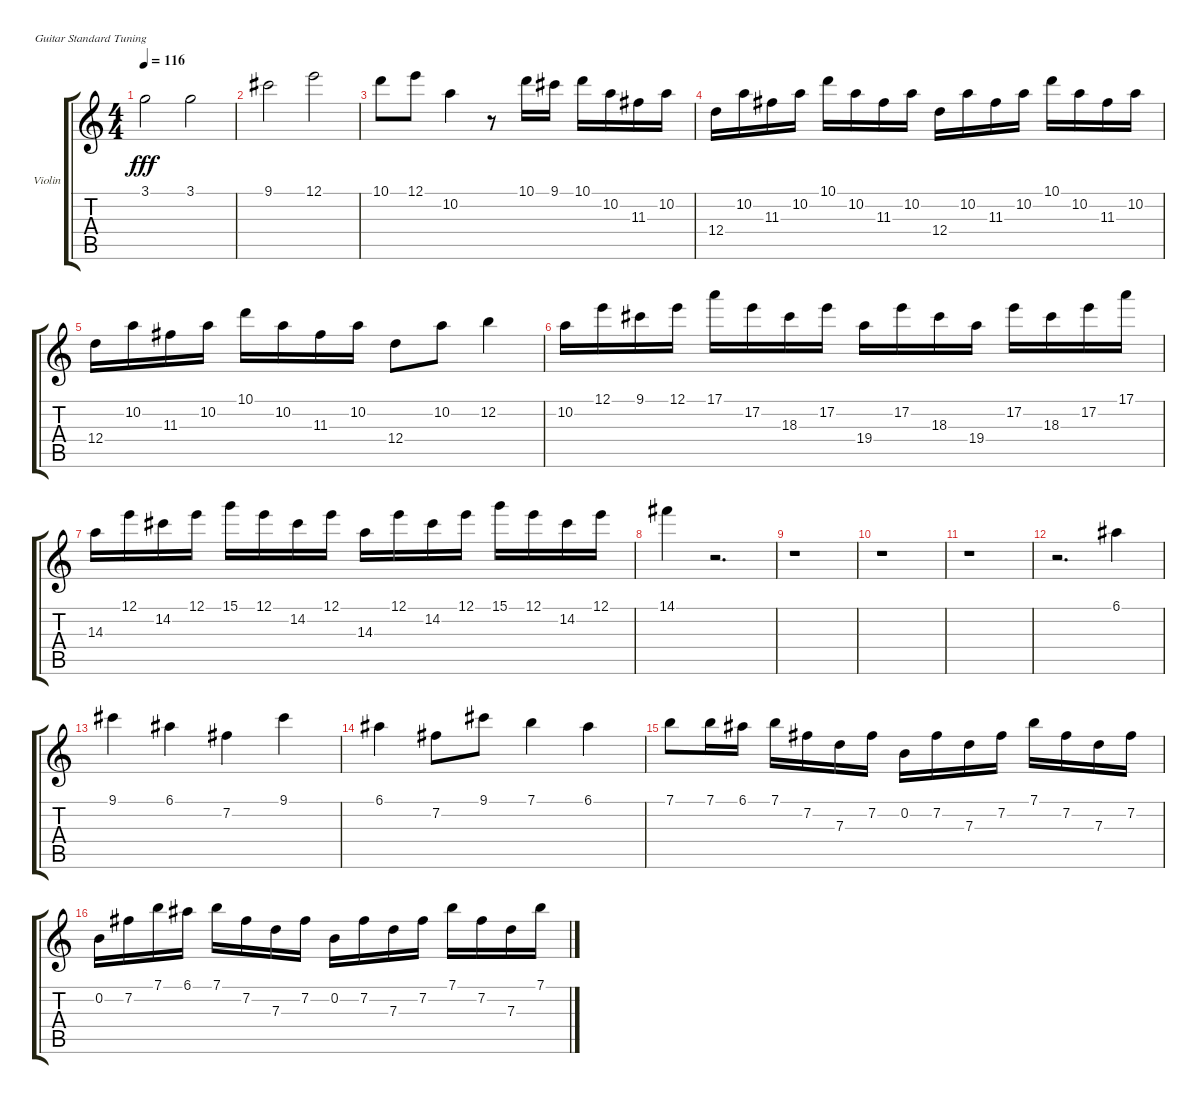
\bracketExtendMode groupsimilarinstruments
\firstSystemTrackNameOrientation horizontal
\otherSystemsTrackNameOrientation horizontal
\track ("Strings" "Violin") {instrument acousticguitarsteel}
\staff {score tabs}
\tuning (E4 B3 G3 D3 A2 E2)
\ts (4 4)
\tempo 116
\clef g2
\ks c
3.1.2{dy fff} 3.1.2 |
9.1.2 12.1.2 |
10.1.8 12.1.8 10.2.4 r.8 10.1.16 9.1.16 10.1.16 10.2.16 11.3.16 10.2.16 |
12.4.16 10.2.16 11.3.16 10.2.16 10.1.16 10.2.16 11.3.16 10.2.16 12.4.16 10.2.16 11.3.16 10.2.16 10.1.16 10.2.16 11.3.16 10.2.16 |
12.4.16 10.2.16 11.3.16 10.2.16 10.1.16 10.2.16 11.3.16 10.2.16 12.4.8 10.2.8 12.2.4 |
10.2.16 12.1.16 9.1.16 12.1.16 17.1.16 17.2.16 18.3.16 17.2.16 19.4.16 17.2.16 18.3.16 19.4.16 17.2.16 18.3.16 17.2.16 17.1.16 |
14.3.16 12.1.16 14.2.16 12.1.16 15.1.16 12.1.16 14.2.16 12.1.16 14.3.16 12.1.16 14.2.16 12.1.16 15.1.16 12.1.16 14.2.16 12.1.16 |
14.1.4 r.2{d} |
r.1 |
r.1 |
r.1 |
r.2{d} 6.1.4 |
9.1.4 6.1.4 7.2.4 9.1.4 |
6.1.4 7.2.8 9.1.8 7.1.4 6.1.4 |
7.1.8 7.1.16 6.1.16 7.1.16 7.2.16 7.3.16 7.2.16 0.2.16 7.2.16 7.3.16 7.2.16 7.1.16 7.2.16 7.3.16 7.2.16 |
0.2.16 7.2.16 7.1.16 6.1.16 7.1.16 7.2.16 7.3.16 7.2.16 0.2.16 7.2.16 7.3.16 7.2.16 7.1.16 7.2.16 7.3.16 7.1.16
